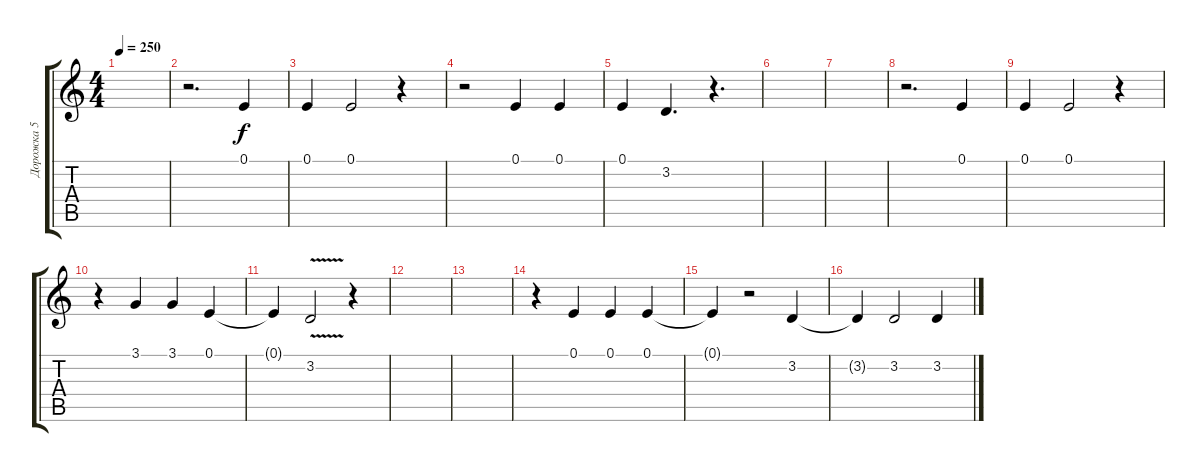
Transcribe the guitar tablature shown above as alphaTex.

\track ("Дорожка 5" "Дорожка 5") {instrument lead6voice}
\staff {score tabs}
\tuning (E4 B3 G3 D3 A2 E2) {hide}
\ts (4 4)
\tempo 250
\clef g2
\ks c
|
r.2{d} 0.1.4 |
0.1.4 0.1.2 r.4 |
r.2 0.1.4 0.1.4 |
0.1.4 3.2.4{d} r.4{d} |
|
|
r.2{d} 0.1.4 |
0.1.4 0.1.2 r.4 |
r.4 3.1.4 3.1.4 0.1.4 |
0.1{t}.4 3.2{v}.2 r.4 |
|
|
r.4 0.1.4 0.1.4 0.1.4 |
0.1{t}.4 r.2 3.2.4 |
3.2{t}.4 3.2.2 3.2.4
